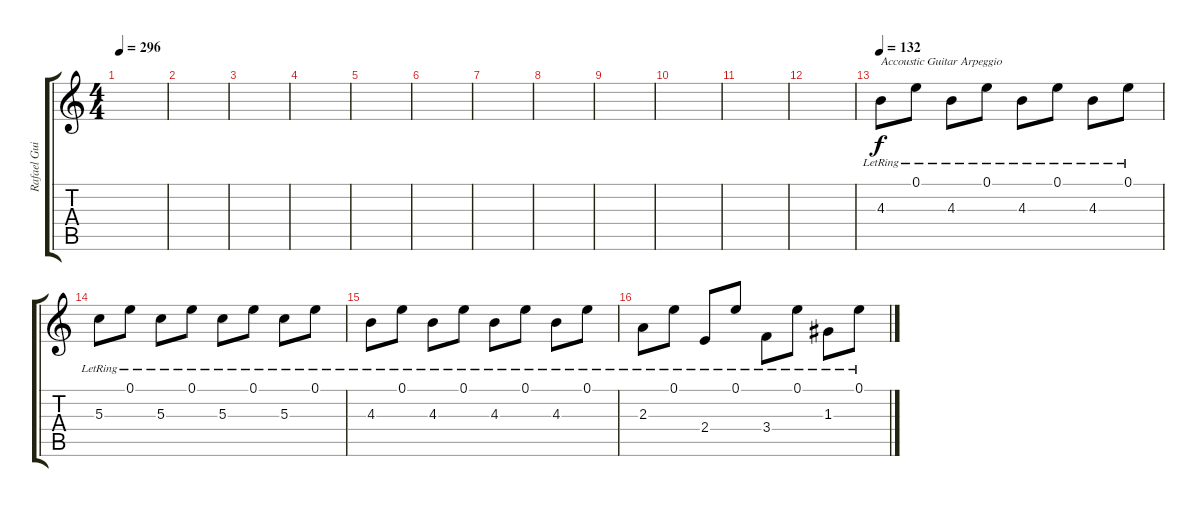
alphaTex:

\track ("Rafael Guitar Acustico" "Rafael Gui") {instrument acousticguitarnylon}
\staff {score tabs}
\tuning (E4 B3 G3 D3 A2 E2) {hide}
\ts (4 4)
\tempo 296
\clef g2
\ks c
|
|
|
|
|
|
|
|
|
|
|
|
\tempo 132
4.3{lr}.8{txt "Accoustic Guitar Arpeggio"} 0.1{lr}.8 4.3{lr}.8 0.1{lr}.8 4.3{lr}.8 0.1{lr}.8 4.3{lr}.8 0.1{lr}.8 |
5.3{lr}.8 0.1{lr}.8 5.3{lr}.8 0.1{lr}.8 5.3{lr}.8 0.1{lr}.8 5.3{lr}.8 0.1{lr}.8 |
4.3{lr}.8 0.1{lr}.8 4.3{lr}.8 0.1{lr}.8 4.3{lr}.8 0.1{lr}.8 4.3{lr}.8 0.1{lr}.8 |
2.3{lr}.8 0.1{lr}.8 2.4{lr}.8 0.1{lr}.8 3.4{lr}.8 0.1{lr}.8 1.3{lr}.8 0.1{lr}.8
